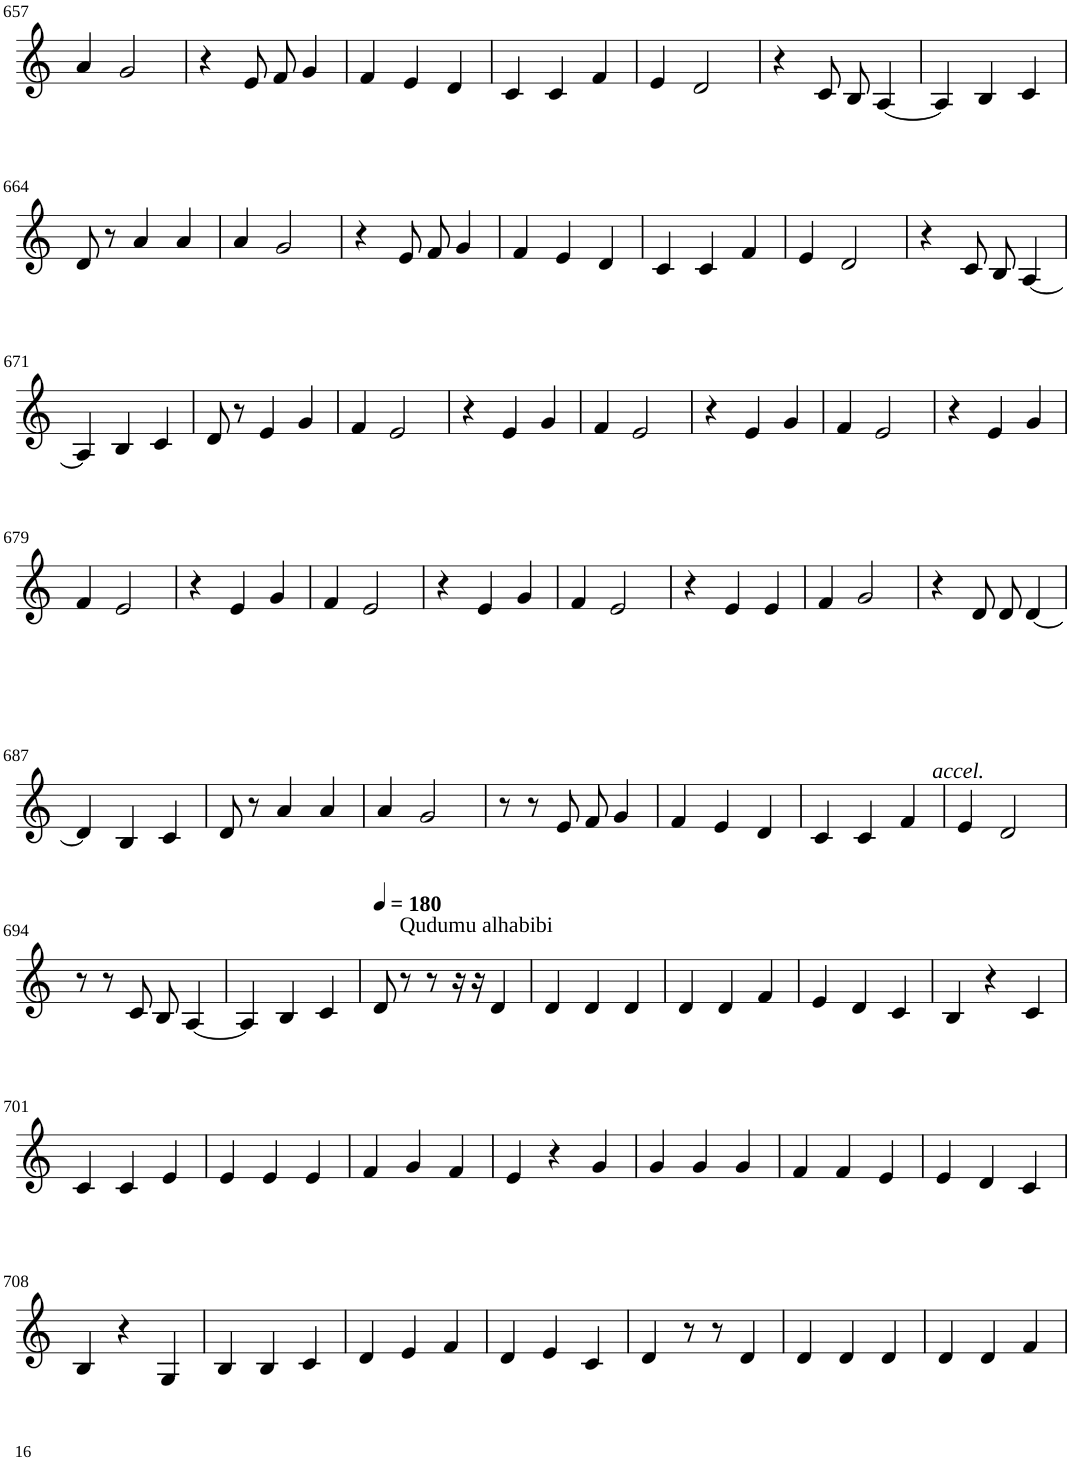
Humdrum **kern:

**kern
*part1
*staff1
*I"Violin
!!LO:PB:g=z
*clefG2
*k[]
*M6/8
=657
4a/
2g/
=658
4r
8e/
8f/
4g/
=659
4f/
4e/
4d/
=660
4c/
4c/
4f/
=661
4e/
2d/
=662
4r
8c/
8B/
[4A/
=663
4A/]
4B/
4c/
!!LO:LB:g=z
=664
8d/
8r
4a/
4a/
=665
4a/
2g/
=666
4r
8e/
8f/
4g/
=667
4f/
4e/
4d/
=668
4c/
4c/
4f/
=669
4e/
2d/
=670
4r
8c/
8B/
[4A/
!!LO:LB:g=z
=671
4A/]
4B/
4c/
=672
8d/
8r
4e/
4g/
=673
4f/
2e/
=674
4r
4e/
4g/
=675
4f/
2e/
=676
4r
4e/
4g/
=677
4f/
2e/
=678
4r
4e/
4g/
!!LO:LB:g=z
=679
4f/
2e/
=680
4r
4e/
4g/
=681
4f/
2e/
=682
4r
4e/
4g/
=683
4f/
2e/
=684
4r
4e/
4e/
=685
4f/
2g/
=686
!LO:TX:b:i:t=accel.
4r
8d/
8d/
[4d/
!!LO:LB:g=z
=687
4d/]
4B/
4c/
=688
8d/
8r
4a/
4a/
=689
4a/
2g/
=690
8r
8r
8e/
8f/
4g/
=691
4f/
4e/
4d/
=692
4c/
4c/
4f/
=693
4e/
2d/
!!LO:LB:g=z
=694
8r
8r
8c/
8B/
[4A/
=695
4A/]
4B/
4c/
=696
*MM180
8d/
!LO:TX:a:t=Qudumu alhabibi
8r
8r
16r
16r
4d/
=697
4d/
4d/
4d/
=698
4d/
4d/
4f/
=699
4e/
4d/
4c/
=700
4B/
4r
4c/
!!LO:LB:g=z
=701
4c/
4c/
4e/
=702
4e/
4e/
4e/
=703
4f/
4g/
4f/
=704
4e/
4r
4g/
=705
4g/
4g/
4g/
=706
4f/
4f/
4e/
=707
4e/
4d/
4c/
!!LO:LB:g=z
=708
4B/
4r
4G/
=709
4B/
4B/
4c/
=710
4d/
4e/
4f/
=711
4d/
4e/
4c/
=712
4d/
8r
8r
4d/
=713
4d/
4d/
4d/
=714
4d/
4d/
4f/
=
*-
